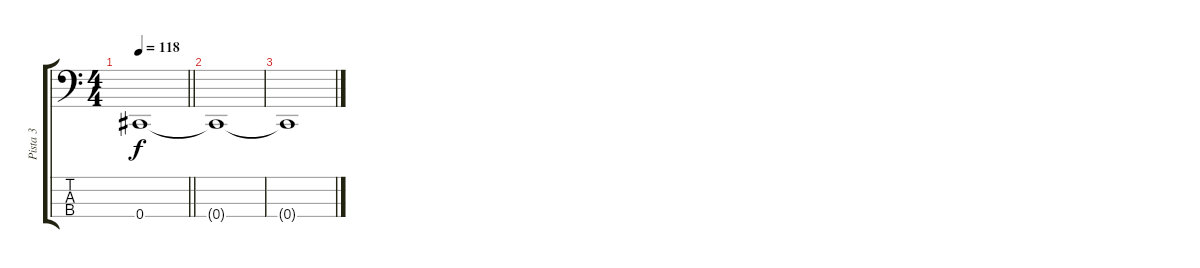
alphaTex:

\track ("Pista 3" "Pista 3") {instrument electricbasspick}
\staff {score tabs}
\tuning (Gb2 Db2 Ab1 Db1) {hide}
\ts (4 4)
\tempo 118
\clef f4
\barLineRight lightlight
\ks c
0.4{t}.1{dy f} |
0.4{t}.1 |
0.4{t}.1
